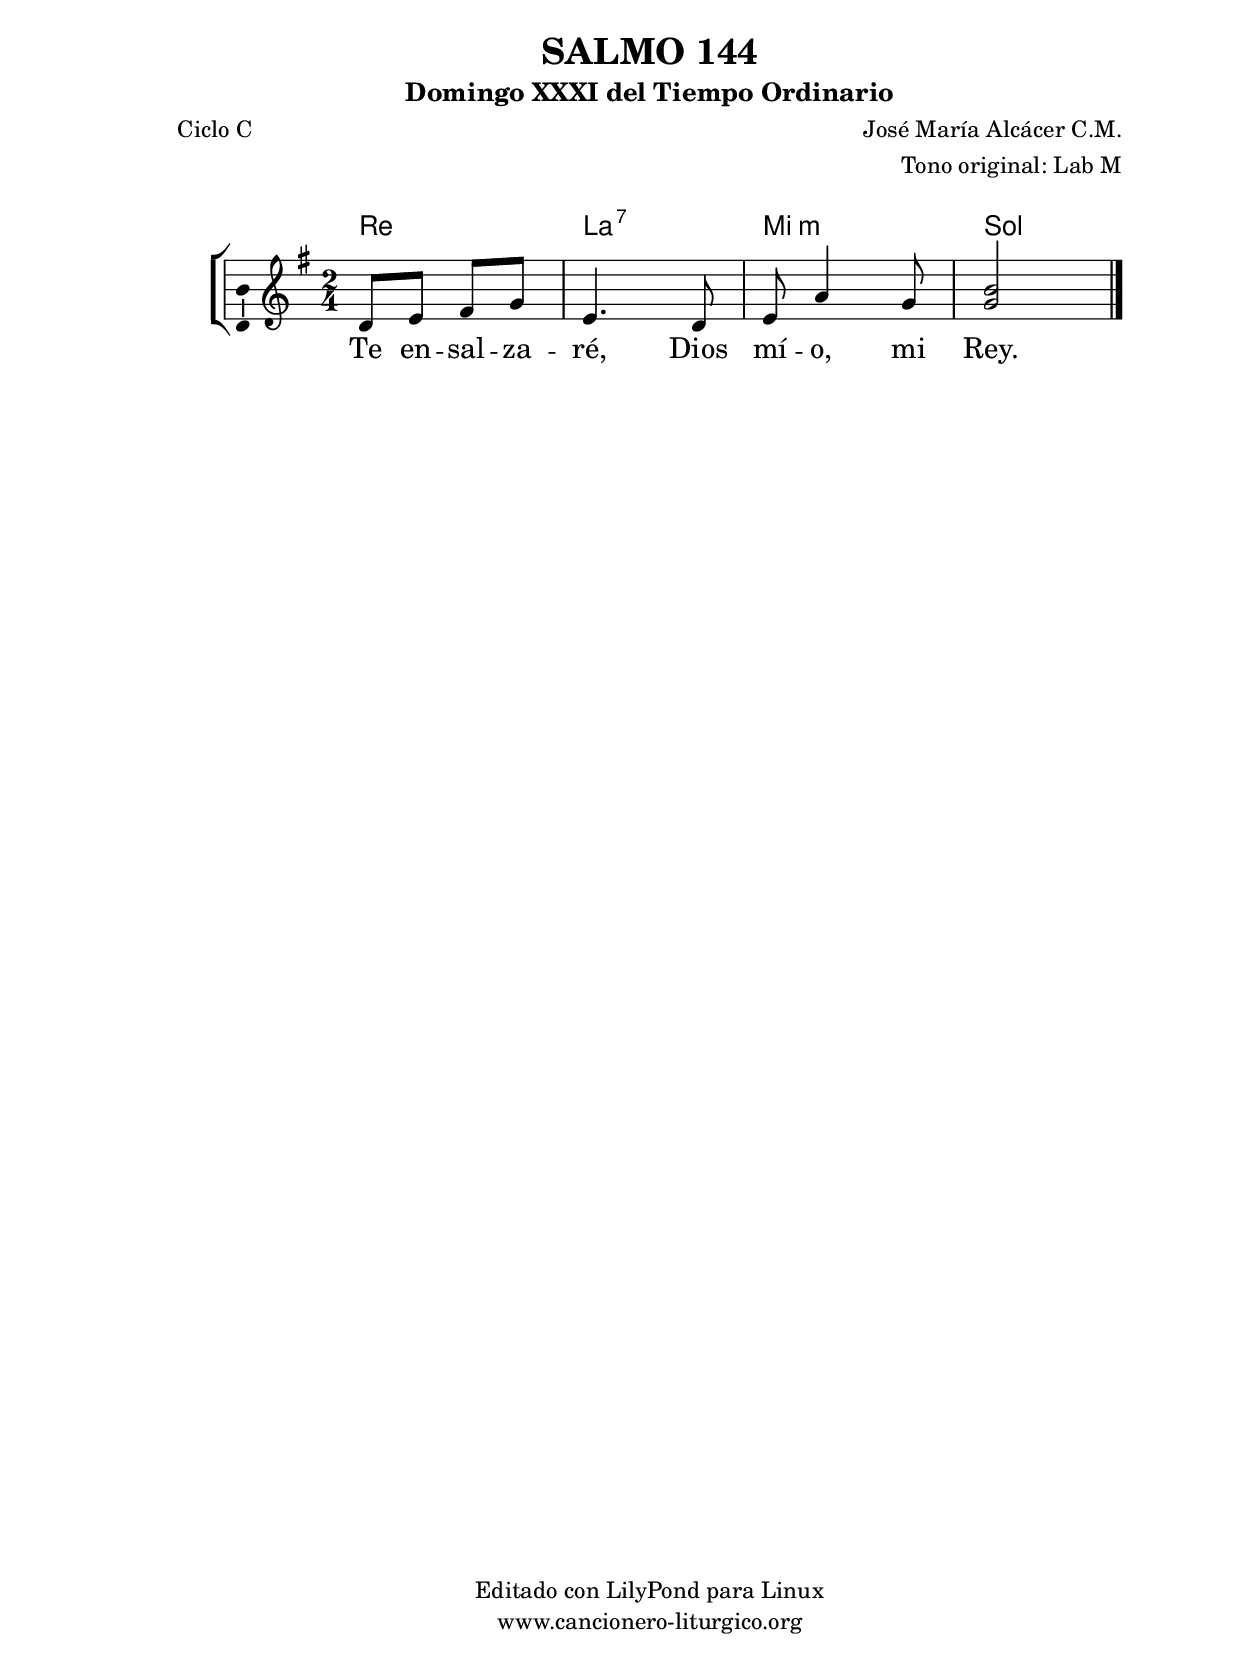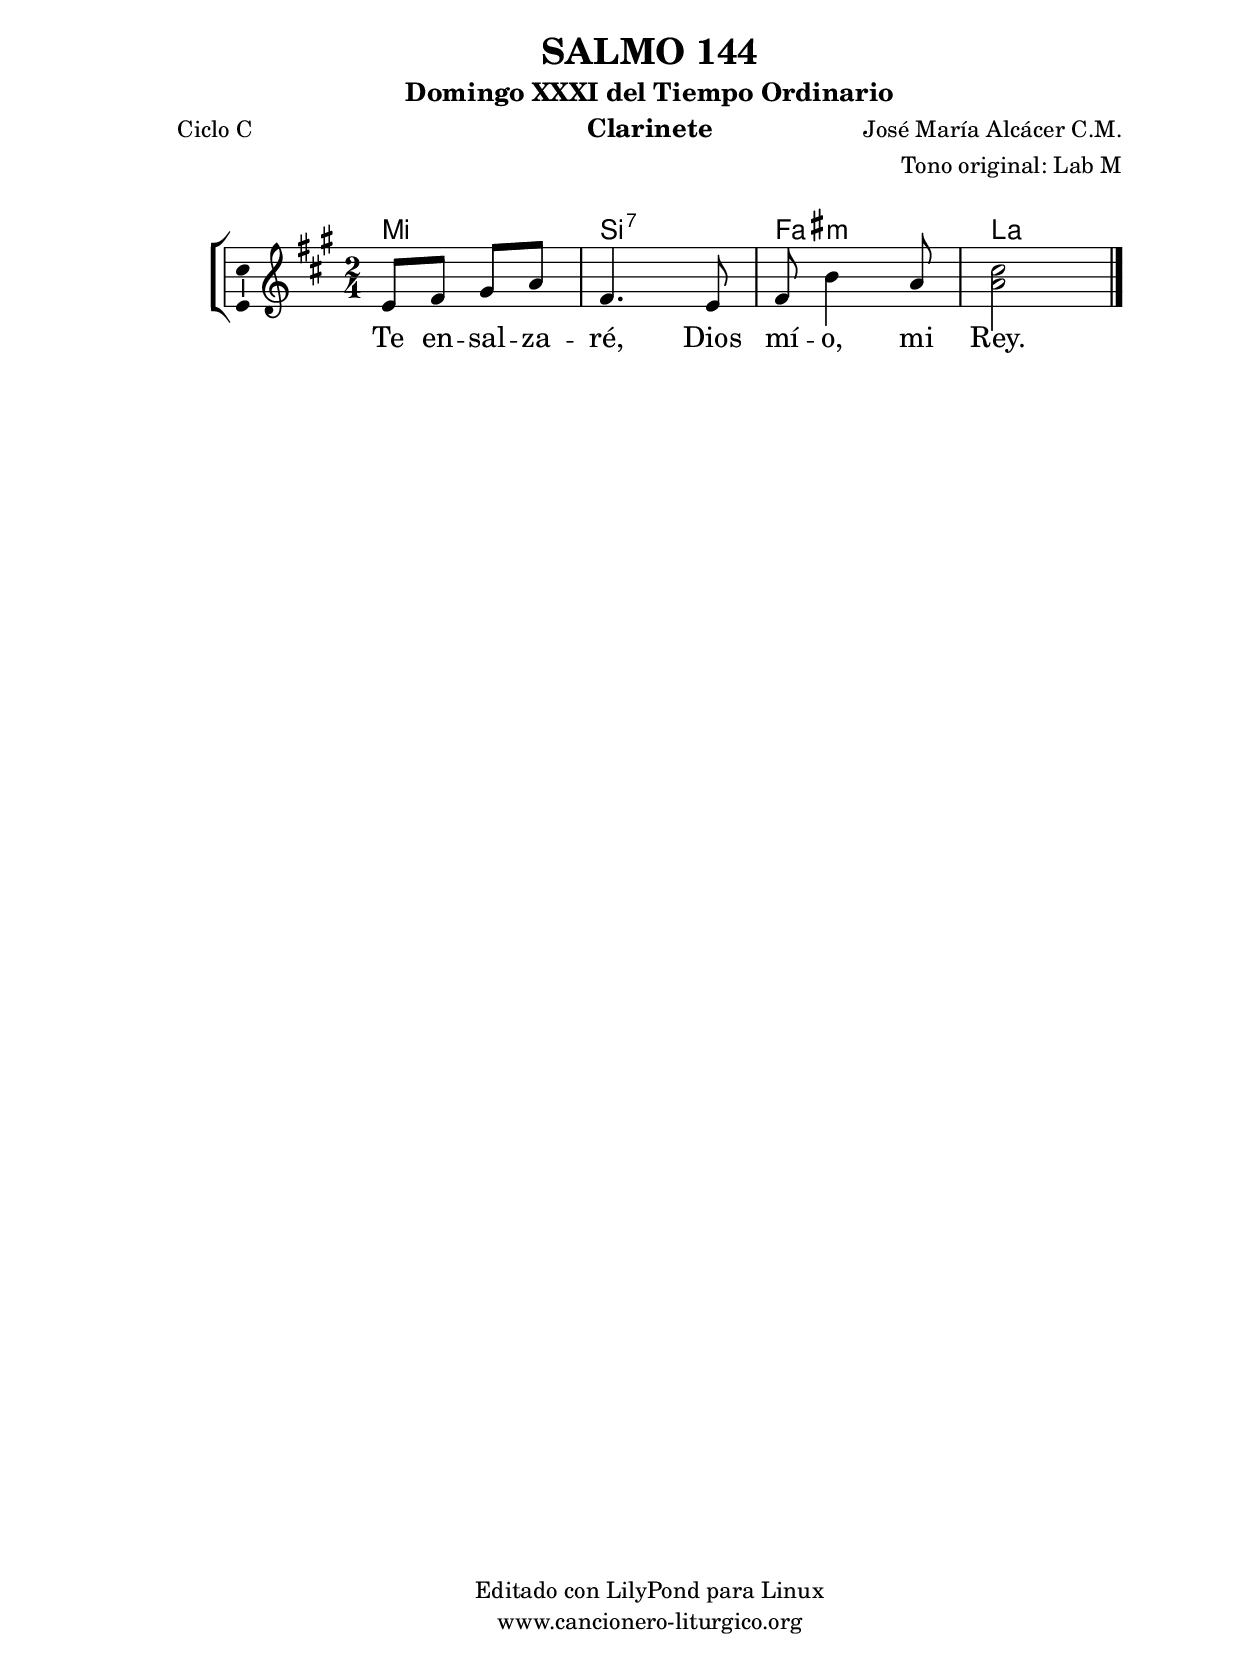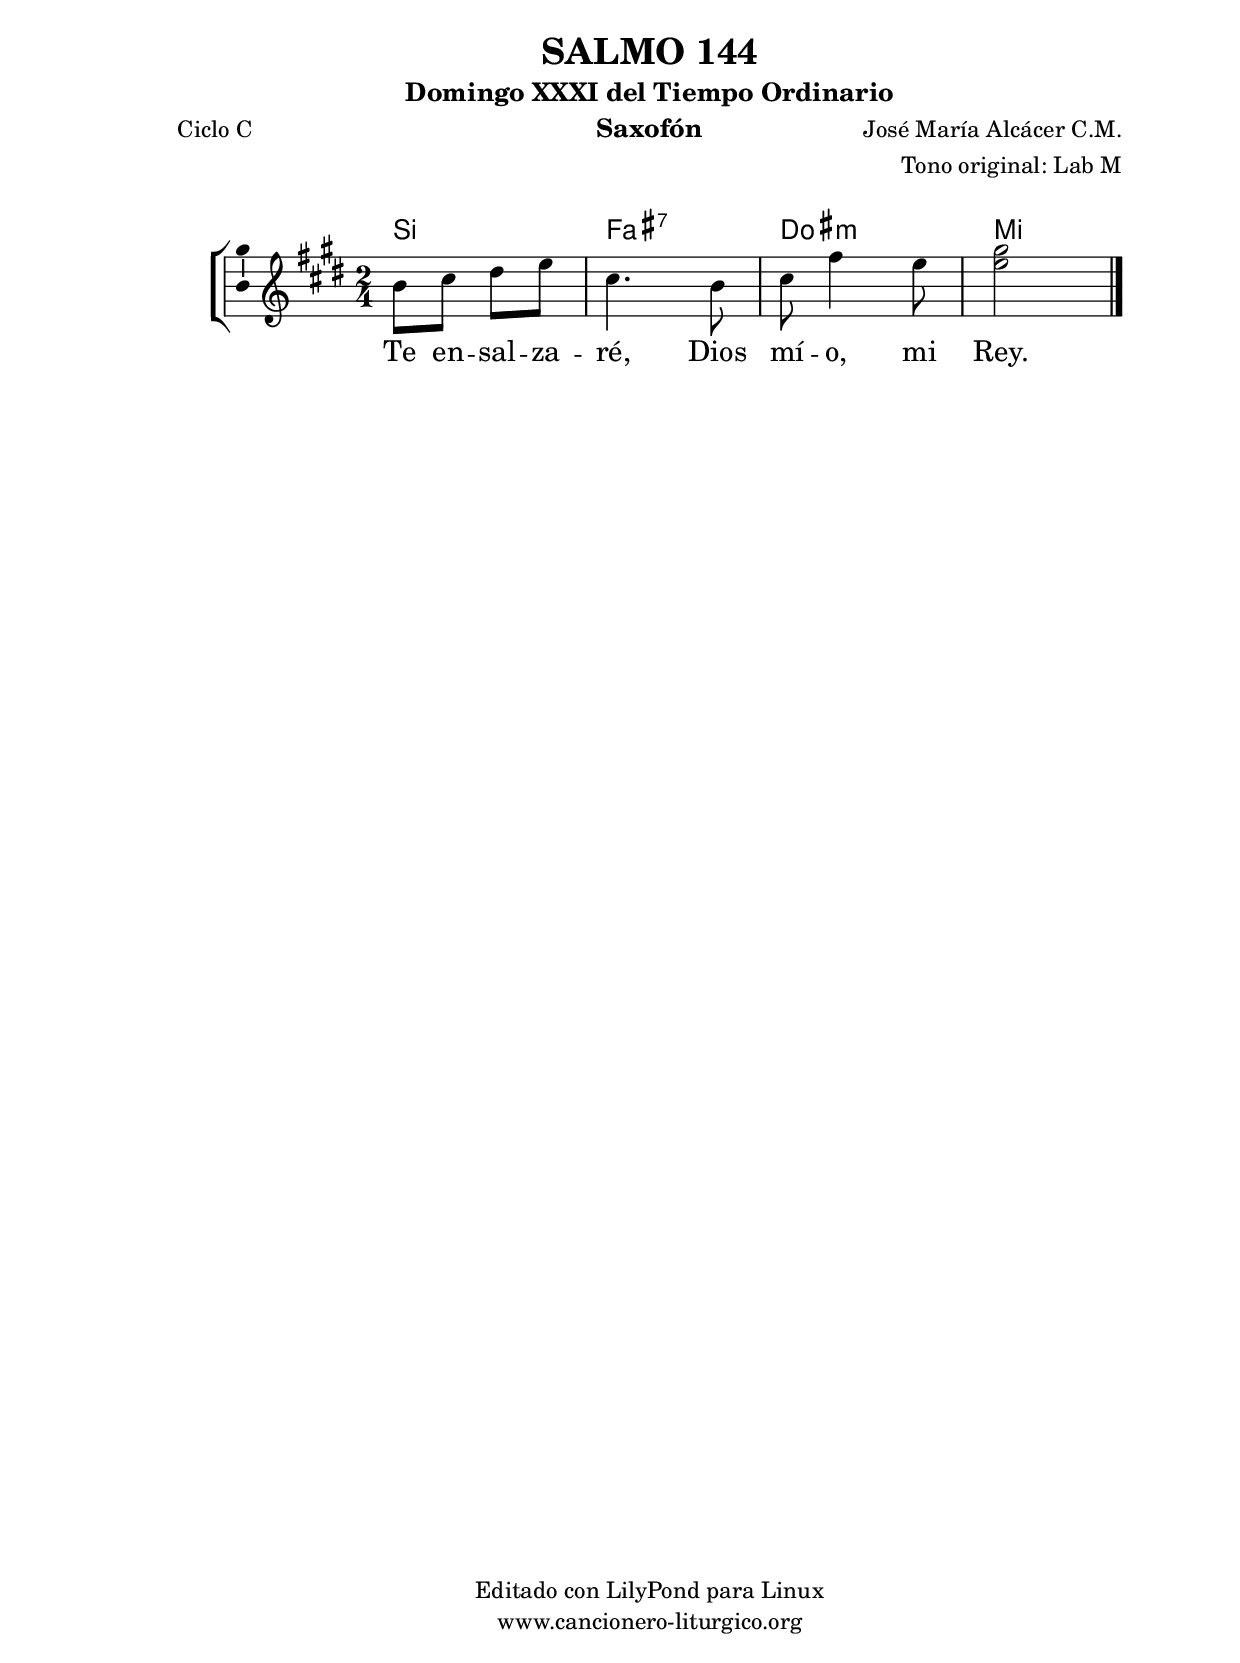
%
%para convertir .midi en .wav:
%timidity filename.midi -Ow -o finename.wav
%
%
%Para convertir de .wav a .mp3:
%lame -h -m j filename.wav
%
%
%para escuchar el midi:
%timidity nombrefichero.midi
%


%versión de lilypond para la que se ha escrito esta partitura:
\version "2.16.0"

	%Tamaño papel
	#(set-default-paper-size "a4")
	%Tamaño partitura
	#(set-global-staff-size 20)
	%No responde al pulsar sobre una nota
	#(ly:set-option 'point-and-click #f)

%parámetros del encabezamiento:
\header {
	title = "SALMO 144"
	subtitle = "Domingo XXXI del Tiempo Ordinario"
	composer = "José María Alcácer C.M."
	poet = "Ciclo C"
	meter = ""
	arranger = "Tono original: Lab M"
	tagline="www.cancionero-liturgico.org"
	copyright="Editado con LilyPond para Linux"
	tiempo = "Ordinario"
	usos = "Salmo"
	letra = "Te ensalzaré, Dios mío, mi Rey."
	}

%parámetros asociados al papel:
\paper  {
	oddHeaderMarkup = \markup {\fill-line { \on-the-fly #not-first-page \fromproperty #'header:title \on-the-fly #not-first-page \fromproperty #'header:composer }}
	evenHeaderMarkup = \markup {\fill-line { \fromproperty #'header:composer \fromproperty #'header:title }}
	#(set-paper-size "a4")
	print-page-number = ##f
	first-page-number = 1
	print-first-page-number = ##f
%	head-separation = 3.0 \cm
	top-margin = 2.0 \cm
	bottom-margin = 0.5\cm
%%%	bottom-margin = -1.0\cm
	left-margin = 3.0 \cm
	line-width = 16.0 \cm 
	indent = 8\mm
	interscoreline = 2.\mm
	between-system-space = 15\mm
%	para que las partituras no llenen la hoja:
	ragged-bottom = ##t
%	idem para la última hoja:
	ragged-last-bottom = ##f
%	para que las partituras llenen el ancho del papel:
	ragged-last = ##f
	after-title-space = 2.5 \cm
%page-count=1
%system-count=8

	%Flexible Vertical Spacing
%	markup-markup-spacing =
%	#'((basic-distance . 15) (minimum-distance . 15) (padding . 3))
	markup-system-spacing =
	#'((basic-distance . 15) (minimum-distance . 15) (padding . 3))
	system-system-spacing =
	#'((basic-distance . 15) (minimum-distance . 15) (padding . 3))
	score-system-spacing =
	#'((basic-distance . 15) (minimum-distance . 15) (padding . 5))
%	top-system-spacing = % header
%	#'((basic-distance . 8) (minimum-distance . 0) (padding . 3))
%	top-markup-spacing =
%	#'((basic-distance . 20) (minimum-distance . 20) (padding . 3))
	last-bottom-spacing = % footer
	#'((basic-distance . 5) (minimum-distance . 5) (padding . 3))
%	score-markup-spacing =
%	#'((basic-distance . 16) (minimum-distance . 13) (padding . 3))

	}


%parámetros que afectan a toda la partitura:
global =  {
	%clave de sol (G):
	\clef G
	%armadura:
	\transpose  aes  g
	\key aes \major
	\tempo 4=63
	\set Score.tempoHideNote = ##t
	}


acordes = {
	\italianChords
	\chordmode {
	\transpose aes g
{

ees2 bes:7 f:m aes

	}
	}
}

melodia = 
\transpose aes g
{
	\relative c'{
	\time 2/4

ees8 f g aes
f4. ees8

f8 bes4 aes8
<aes c>2

\bar "|."
}
}

texto = \lyricmode {
Te en -- sal -- za -- ré, Dios mí -- o, mi Rey.
	}


acordesStaff = \context ChordNames = acordesStaff <<
	\set chordChanges = ##t
	\acordes
	>>


vozStaff = \context Voice = vozStaff
\with {\consists "Ambitus_engraver"}
<<
%	\set Staff.instrumentName = ""
%	\set Staff.shortInstrumentName = ""
%	\set Staff.midiInstrument = #"clarinet"
%	\set Staff.midiInstrument = #"cello"
%	\set Staff.midiInstrument = #"flute"
	\set Staff.midiInstrument = #"electric guitar (jazz)"
%	\set Staff.midiInstrument = #"english horn"
%	\set Staff.midiInstrument = #"violin"
%	\set Staff.midiInstrument = #"glockenspiel"
	\set Staff.midiMinimumVolume = #0.7
	\set Staff.midiMaximumVolume = #0.9
	\global
	\melodia
	>>


textoStaff = \context Lyrics = textoStaff <<
	\lyricsto vozStaff \texto
	>>

\book {
	\score {
		\context ChoirStaff {
			\override StaffGroup.SystemStartBracket #'collapse-height = #1
			\override Score.SystemStartBar #'collapse-height = #1
			<<
			\acordesStaff
			\vozStaff
			\textoStaff
			>>
			}
		\layout {
	    		\context {
				\Lyrics
				\override LyricText #'font-size = #2
				}
	   		 \context {
				\Score
				%fontSize = #3
				\override StaffSymbol #'staff-space = #(magstep +3)
				%\override Beam #'thickness = #0.55
				%\override SpacingSpanner #'spacing-increment = #1.0
				%\override Slur #'height-limit = #1.5
				}
			}
		}
	\score {
		\unfoldRepeats
		\context ChoirStaff {
			<<
			\acordesStaff
			\vozStaff
			>>
			}
		\midi {
	  		\context {
	  			\Score
				tempoWholesPerMinute = #(ly:make-moment 70 4)
				}
			}
		}
	}

%Partitura para clarinete
#(define output-suffix "C")
\book {
	\header{
		instrument = "Clarinete"
		}
	\score {
		\context ChoirStaff {
			\override StaffGroup.SystemStartBracket #'collapse-height = #1
			\override Score.SystemStartBar #'collapse-height = #1
\transpose c d
			<<
			\acordesStaff
			\vozStaff
			\textoStaff
			>>
			}
		\layout {
	    		\context {
				\Lyrics
				\override LyricText #'font-size = #2
				}
	   		 \context {
				\Score
				%fontSize = #3
				\override StaffSymbol #'staff-space = #(magstep +3)
				%\override Beam #'thickness = #0.55
				%\override SpacingSpanner #'spacing-increment = #1.0
				%\override Slur #'height-limit = #1.5
				}
			}
		}
	}

%Partitura para saxofón
#(define output-suffix "S")
\book {
	\header{
		instrument = "Saxofón"
		}
	\score {
		\context ChoirStaff {
			\override StaffGroup.SystemStartBracket #'collapse-height = #1
			\override Score.SystemStartBar #'collapse-height = #1
\transpose c a
			<<
			\acordesStaff
			\vozStaff
			\textoStaff
			>>
			}
		\layout {
	    		\context {
				\Lyrics
				\override LyricText #'font-size = #2
				}
	   		 \context {
				\Score
				%fontSize = #3
				\override StaffSymbol #'staff-space = #(magstep +3)
				%\override Beam #'thickness = #0.55
				%\override SpacingSpanner #'spacing-increment = #1.0
				%\override Slur #'height-limit = #1.5
				}
			}
		}
	}

